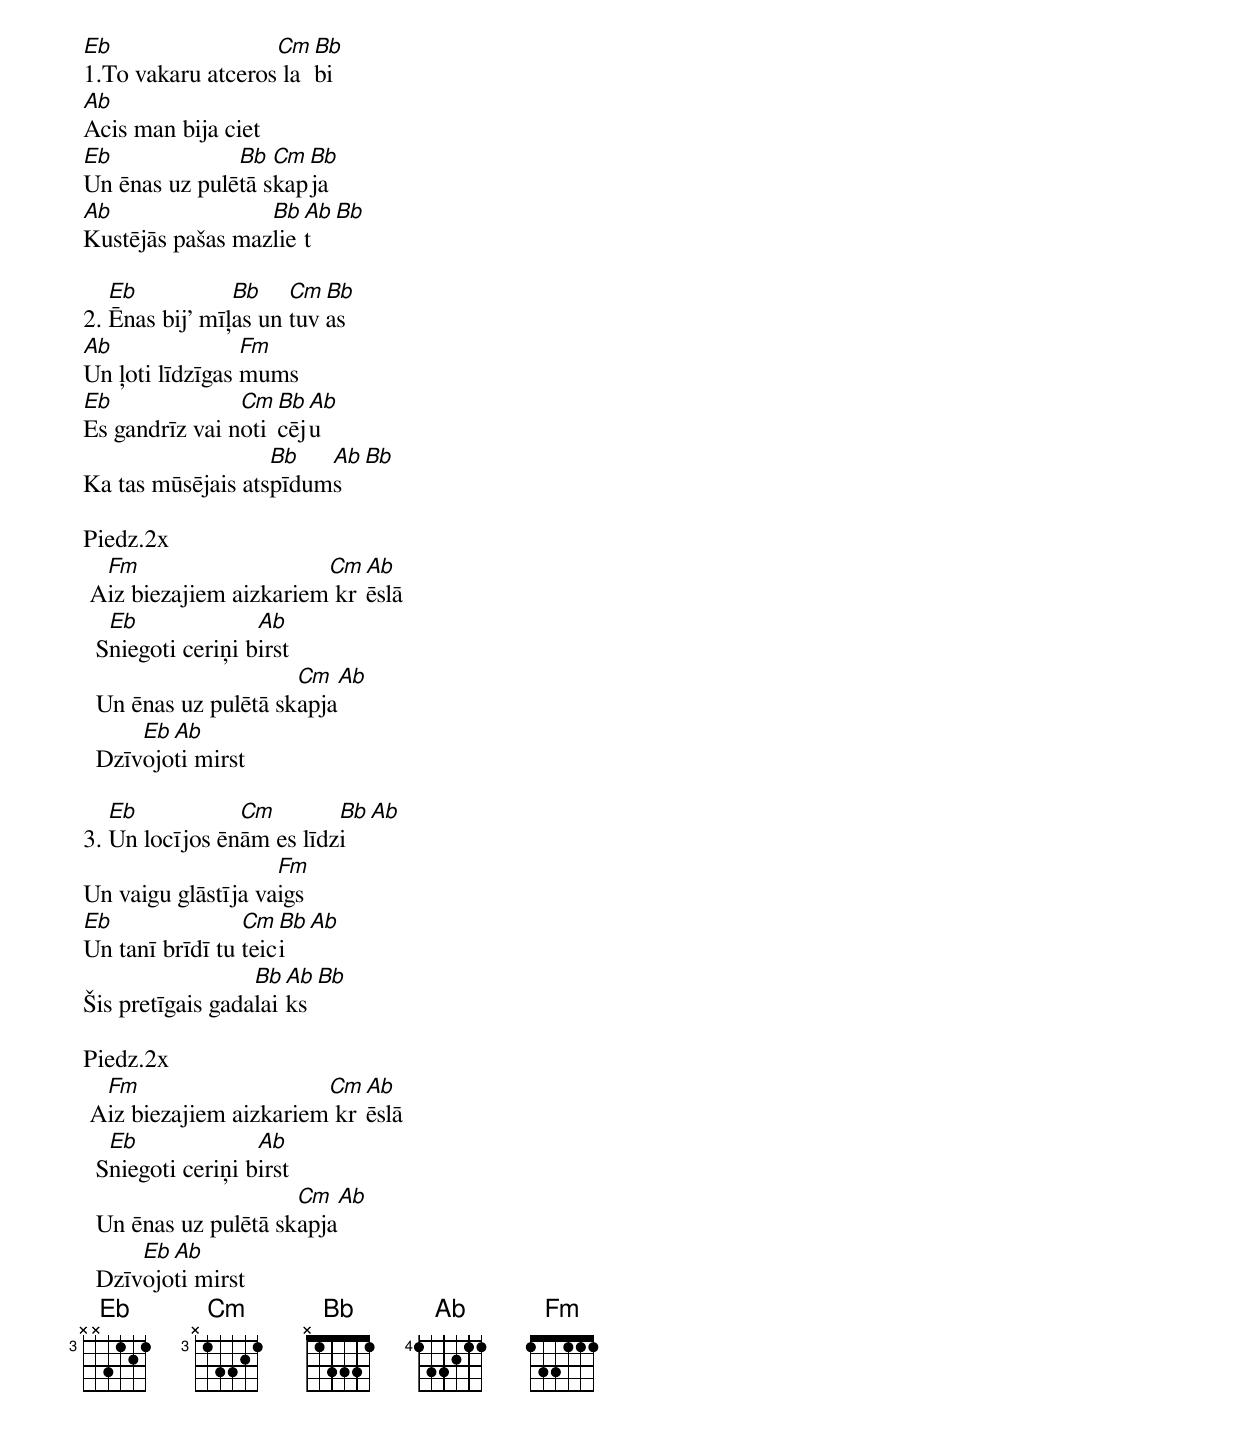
Eb                 Cm Bb
1.To vakaru atceros labi
Ab
Acis man bija ciet
Eb             Bb  Cm Bb
Un ēnas uz pulētā skapja
Ab                Bb Ab Bb
Kustējās pašas mazliet

   Eb           Bb    Cm Bb
2. Ēnas bij' mīļas un tuvas
Ab               Fm
Un ļoti līdzīgas mums
Eb              Cm Bb Ab
Es gandrīz vai noticēju
                   Bb   Ab  Bb
Ka tas mūsējais atspīdums

Piedz.2x
  Fm                    Cm Ab
 Aiz biezajiem aizkariem krēslā
   Eb              Ab
  Sniegoti ceriņi birst
                      Cm  Ab
  Un ēnas uz pulētā skapja
      Eb Ab
  Dzīvojoti mirst

   Eb           Cm        Bb Ab
3. Un locījos ēnām es līdzi
                    Fm
Un vaigu glāstīja vaigs
Eb               Cm  Bb Ab
Un tanī brīdī tu teici
                  Bb Ab Bb
Šis pretīgais gadalaiks

Piedz.2x
  Fm                    Cm Ab
 Aiz biezajiem aizkariem krēslā
   Eb              Ab
  Sniegoti ceriņi birst
                      Cm  Ab
  Un ēnas uz pulētā skapja
      Eb Ab
  Dzīvojoti mirst
